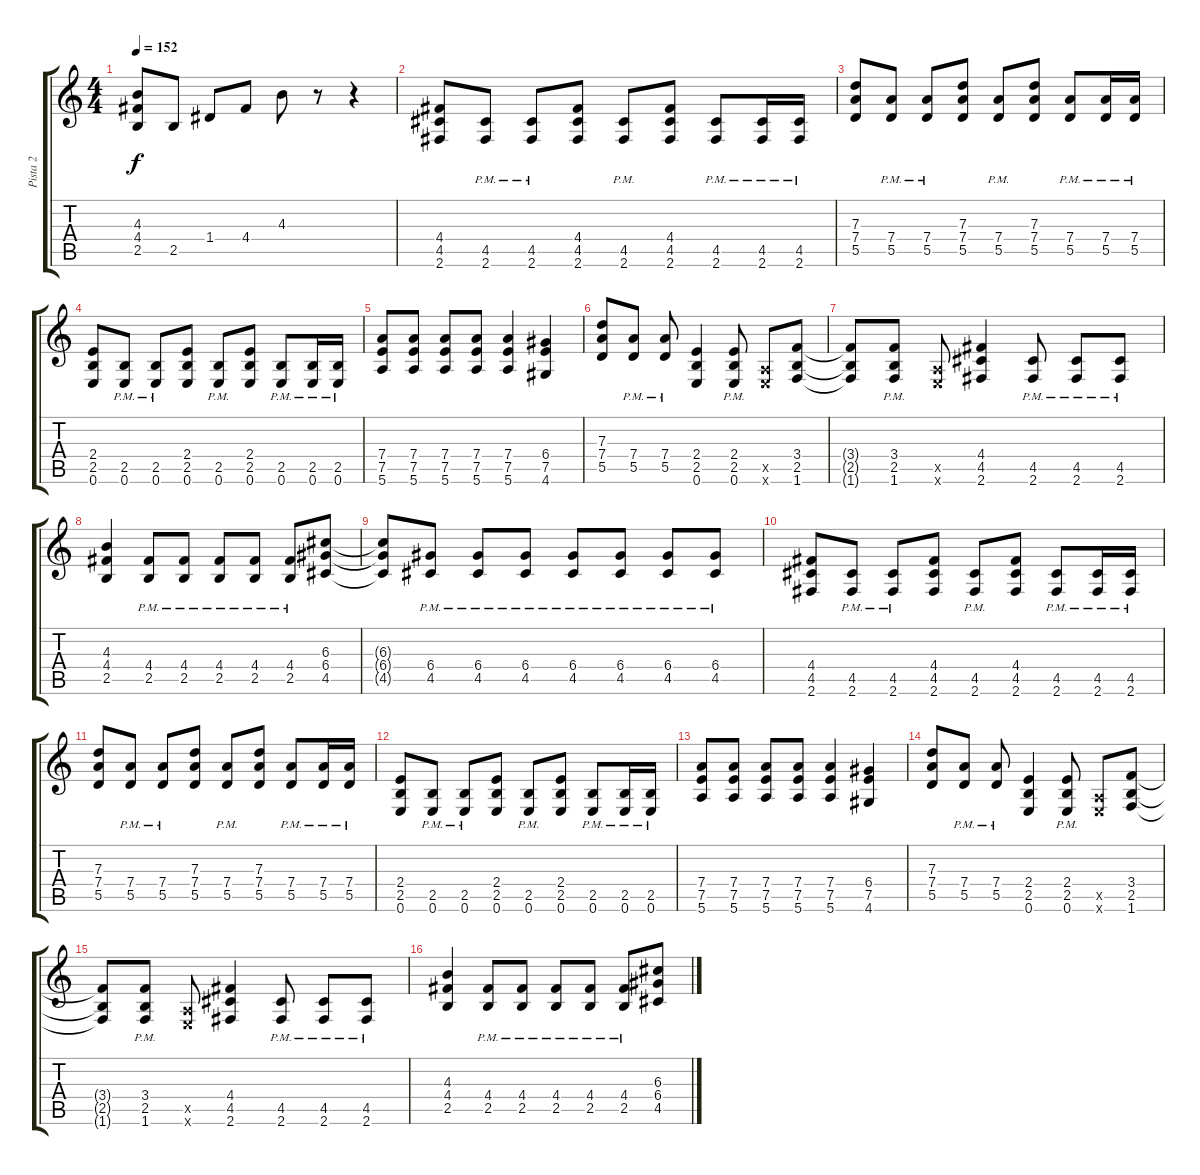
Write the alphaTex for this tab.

\track ("Pista 2" "Pista 2") {instrument distortionguitar}
\staff {score tabs}
\tuning (E4 B3 G3 D3 A2 E2) {hide}
\ts (4 4)
\tempo 152
\clef g2
\ks c
(4.3{t} 4.4{t} 2.5{t}).8{dy f} 2.5.8 1.4.8 4.4.8 4.3.8 r.8 r.4 |
(4.4 4.5 2.6).8 (4.5{pm} 2.6{pm}).8 (4.5{pm} 2.6{pm}).8 (4.4 4.5 2.6).8 (4.5{pm} 2.6{pm}).8 (4.4 4.5 2.6).8 (4.5{pm} 2.6{pm}).8 (4.5{pm} 2.6{pm}).16 (4.5{pm} 2.6{pm}).16 |
(7.3 7.4 5.5).8 (7.4{pm} 5.5{pm}).8 (7.4{pm} 5.5{pm}).8 (7.3 7.4 5.5).8 (7.4{pm} 5.5{pm}).8 (7.3 7.4 5.5).8 (7.4{pm} 5.5{pm}).8 (7.4{pm} 5.5{pm}).16 (7.4{pm} 5.5{pm}).16 |
(2.4 2.5 0.6).8 (2.5{pm} 0.6{pm}).8 (2.5{pm} 0.6{pm}).8 (2.4 2.5 0.6).8 (2.5{pm} 0.6{pm}).8 (2.4 2.5 0.6).8 (2.5{pm} 0.6{pm}).8 (2.5{pm} 0.6{pm}).16 (2.5{pm} 0.6{pm}).16 |
(7.4 7.5 5.6).8 (7.4 7.5 5.6).8 (7.4 7.5 5.6).8 (7.4 7.5 5.6).8 (7.4 7.5 5.6).4 (6.4 7.5 4.6).4 |
(7.3 7.4 5.5).8 (7.4{pm} 5.5{pm}).8 (7.4{pm} 5.5{pm}).8 (2.4 2.5 0.6).4 (2.4{pm} 2.5{pm} 0.6{pm}).8 (0.5{x} 0.6{x}).8 (3.4 2.5 1.6).8 |
(3.4{t} 2.5{t} 1.6{t}).8 (3.4{pm} 2.5{pm} 1.6{pm}).8 (0.5{x} 0.6{x}).8 (4.4 4.5 2.6).4 (4.5{pm} 2.6{pm}).8 (4.5{pm} 2.6{pm}).8 (4.5{pm} 2.6{pm}).8 |
(4.3 4.4 2.5).4 (4.4{pm} 2.5{pm}).8 (4.4{pm} 2.5{pm}).8 (4.4{pm} 2.5{pm}).8 (4.4{pm} 2.5{pm}).8 (4.4{pm} 2.5{pm}).8 (6.3 6.4 4.5).8 |
(6.3{t} 6.4{t} 4.5{t}).8 (6.4{pm} 4.5{pm}).8 (6.4{pm} 4.5{pm}).8 (6.4{pm} 4.5{pm}).8 (6.4{pm} 4.5{pm}).8 (6.4{pm} 4.5{pm}).8 (6.4{pm} 4.5{pm}).8 (6.4{pm} 4.5{pm}).8 |
(4.4 4.5 2.6).8 (4.5{pm} 2.6{pm}).8 (4.5{pm} 2.6{pm}).8 (4.4 4.5 2.6).8 (4.5{pm} 2.6{pm}).8 (4.4 4.5 2.6).8 (4.5{pm} 2.6{pm}).8 (4.5{pm} 2.6{pm}).16 (4.5{pm} 2.6{pm}).16 |
(7.3 7.4 5.5).8 (7.4{pm} 5.5{pm}).8 (7.4{pm} 5.5{pm}).8 (7.3 7.4 5.5).8 (7.4{pm} 5.5{pm}).8 (7.3 7.4 5.5).8 (7.4{pm} 5.5{pm}).8 (7.4{pm} 5.5{pm}).16 (7.4{pm} 5.5{pm}).16 |
(2.4 2.5 0.6).8 (2.5{pm} 0.6{pm}).8 (2.5{pm} 0.6{pm}).8 (2.4 2.5 0.6).8 (2.5{pm} 0.6{pm}).8 (2.4 2.5 0.6).8 (2.5{pm} 0.6{pm}).8 (2.5{pm} 0.6{pm}).16 (2.5{pm} 0.6{pm}).16 |
(7.4 7.5 5.6).8 (7.4 7.5 5.6).8 (7.4 7.5 5.6).8 (7.4 7.5 5.6).8 (7.4 7.5 5.6).4 (6.4 7.5 4.6).4 |
(7.3 7.4 5.5).8 (7.4{pm} 5.5{pm}).8 (7.4{pm} 5.5{pm}).8 (2.4 2.5 0.6).4 (2.4{pm} 2.5{pm} 0.6{pm}).8 (0.5{x} 0.6{x}).8 (3.4 2.5 1.6).8 |
(3.4{t} 2.5{t} 1.6{t}).8 (3.4{pm} 2.5{pm} 1.6{pm}).8 (0.5{x} 0.6{x}).8 (4.4 4.5 2.6).4 (4.5{pm} 2.6{pm}).8 (4.5{pm} 2.6{pm}).8 (4.5{pm} 2.6{pm}).8 |
(4.3 4.4 2.5).4 (4.4{pm} 2.5{pm}).8 (4.4{pm} 2.5{pm}).8 (4.4{pm} 2.5{pm}).8 (4.4{pm} 2.5{pm}).8 (4.4{pm} 2.5{pm}).8 (6.3 6.4 4.5).8
